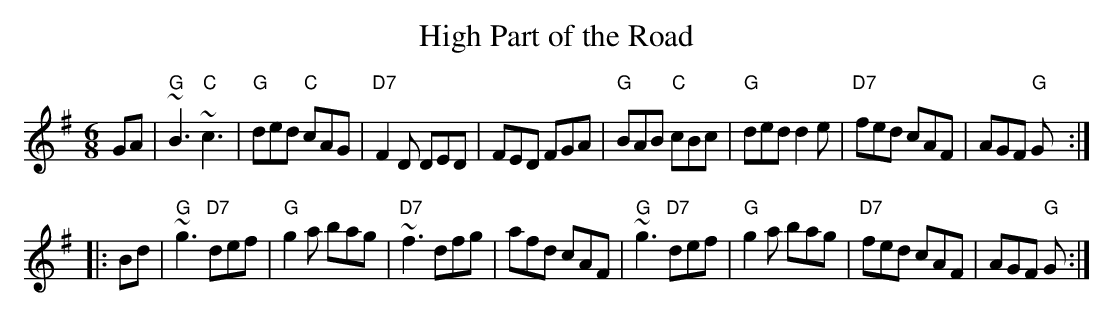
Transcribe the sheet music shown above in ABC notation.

X:1
T:High Part of the Road
M:6/8
L:1/8
K:G
   GA \
| "G"~B3 "C"~c3 | "G"ded "C"cAG | "D7"F2D DED | FED FGA \
| "G"BAB "C"cBc | "G"ded d2e | "D7"fed cAF | AGF "G"G :|
|: Bd \
| "G"~g3 "D7"def | "G"g2a bag | "D7"~f3 dfg | afd cAF \
| "G"~g3 "D7"def | "G"g2a bag | "D7"fed cAF | AGF "G"G :|
